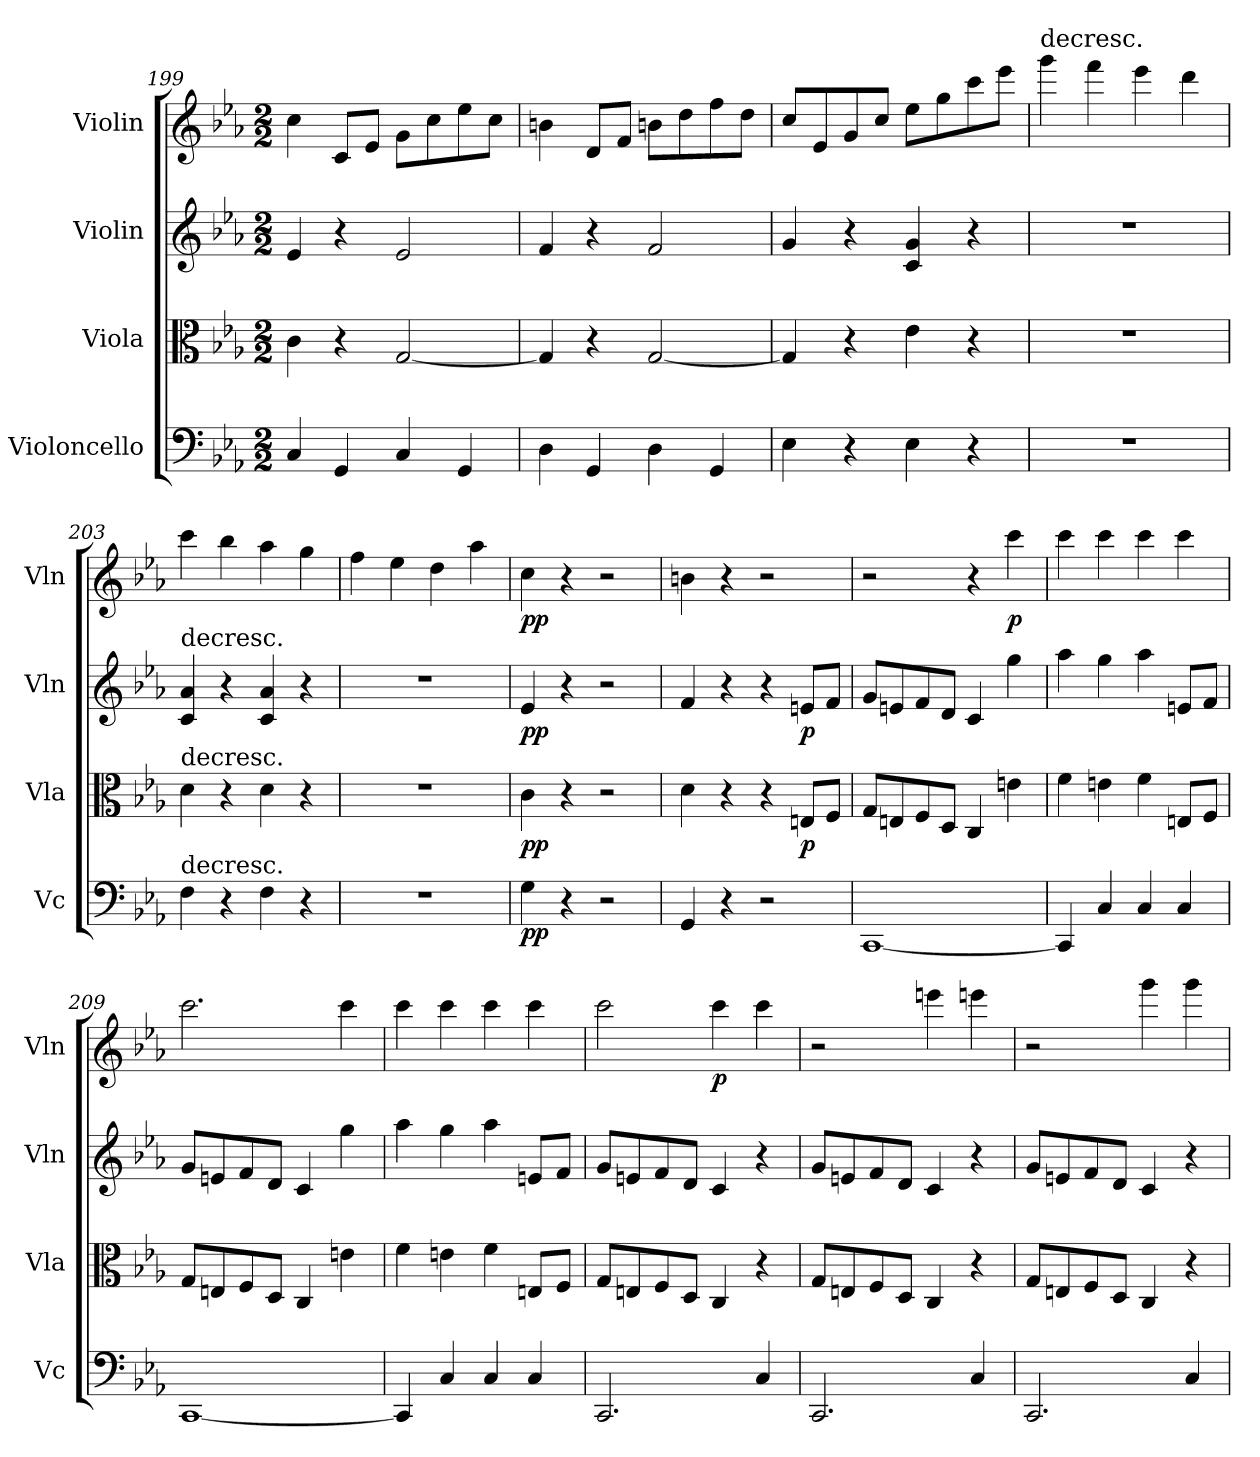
**kern	**dynam	**kern	**dynam	**kern	**dynam	**kern	**dynam
*part4	*part4	*part3	*part3	*part2	*part2	*part1	*part1
*staff4	*staff4	*staff3	*staff3	*staff2	*staff2	*staff1	*staff1
*I"Violoncello	*	*I"Viola	*	*I"Violin	*	*I"Violin	*
*I'Vc	*	*I'Vla	*	*I'Vln	*	*I'Vln	*
*clefF4	*	*clefC3	*	*clefG2	*	*clefG2	*
*k[b-e-a-]	*	*k[b-e-a-]	*	*k[b-e-a-]	*	*k[b-e-a-]	*
*M2/2	*	*M2/2	*	*M2/2	*	*M2/2	*
=199	=199	=199	=199	=199	=199	=199	=199
4C/	.	4c\	.	4e-/	.	4cc\	.
4GG/	.	4r	.	4r	.	8c/L	.
.	.	.	.	.	.	8e-/J	.
4C/	.	[2G/	.	2e-/	.	8g\L	.
.	.	.	.	.	.	8cc\	.
4GG/	.	.	.	.	.	8ee-\	.
.	.	.	.	.	.	8cc\J	.
=200	=200	=200	=200	=200	=200	=200	=200
4D\	.	4G/]	.	4f/	.	4bn\	.
4GG/	.	4r	.	4r	.	8d/L	.
.	.	.	.	.	.	8f/J	.
4D\	.	[2G/	.	2f/	.	8bn\L	.
.	.	.	.	.	.	8dd\	.
4GG/	.	.	.	.	.	8ff\	.
.	.	.	.	.	.	8dd\J	.
=201	=201	=201	=201	=201	=201	=201	=201
4E-\	.	4G/]	.	4g/	.	8cc/L	.
.	.	.	.	.	.	8e-/	.
4r	.	4r	.	4r	.	8g/	.
.	.	.	.	.	.	8cc/J	.
4E-\	.	4e-\	.	4c/ 4g/	.	8ee-\L	.
.	.	.	.	.	.	8gg\	.
4r	.	4r	.	4r	.	8ccc\	.
.	.	.	.	.	.	8eee-\J	.
=202	=202	=202	=202	=202	=202	=202	=202
!	!	!	!	!	!	!LO:TX:t=decresc.	!
1r	.	1r	.	1r	.	4ggg\	.
.	.	.	.	.	.	4fff\	.
.	.	.	.	.	.	4eee-\	.
.	.	.	.	.	.	4ddd\	.
=203	=203	=203	=203	=203	=203	=203	=203
!	!	!	!	!LO:TX:t=decresc.	!	!	!
!	!	!LO:TX:t=decresc.	!	!	!	!	!
!LO:TX:t=decresc.	!	!	!	!	!	!	!
4F\	.	4d\	.	4c/ 4a-/	.	4ccc\	.
4r	.	4r	.	4r	.	4bb-\	.
4F\	.	4d\	.	4c/ 4a-/	.	4aa-\	.
4r	.	4r	.	4r	.	4gg\	.
=204	=204	=204	=204	=204	=204	=204	=204
1r	.	1r	.	1r	.	4ff\	.
.	.	.	.	.	.	4ee-\	.
.	.	.	.	.	.	4dd\	.
.	.	.	.	.	.	4aa-\	.
=205	=205	=205	=205	=205	=205	=205	=205
4G\	pp	4c\	pp	4e-/	pp	4cc\	pp
4r	.	4r	.	4r	.	4r	.
2r	.	2r	.	2r	.	2r	.
=206	=206	=206	=206	=206	=206	=206	=206
4GG/	.	4d\	.	4f/	.	4bn\	.
4r	.	4r	.	4r	.	4r	.
2r	.	4r	.	4r	.	2r	.
.	.	8En/L	p	8en/L	p	.	.
.	.	8F/J	.	8f/J	.	.	.
=207	=207	=207	=207	=207	=207	=207	=207
[1CC	.	8G/L	.	8g/L	.	2r	.
.	.	8En/	.	8en/	.	.	.
.	.	8F/	.	8f/	.	.	.
.	.	8D/J	.	8d/J	.	.	.
.	.	4C/	.	4c/	.	4r	.
.	.	4en\	.	4gg\	.	4ccc\	p
=208	=208	=208	=208	=208	=208	=208	=208
4CC/]	.	4f\	.	4aa-\	.	4ccc\	.
4C/	.	4en\	.	4gg\	.	4ccc\	.
4C/	.	4f\	.	4aa-\	.	4ccc\	.
4C/	.	8En/L	.	8en/L	.	4ccc\	.
.	.	8F/J	.	8f/J	.	.	.
=209	=209	=209	=209	=209	=209	=209	=209
[1CC	.	8G/L	.	8g/L	.	2.ccc\	.
.	.	8En/	.	8en/	.	.	.
.	.	8F/	.	8f/	.	.	.
.	.	8D/J	.	8d/J	.	.	.
.	.	4C/	.	4c/	.	.	.
.	.	4en\	.	4gg\	.	4ccc\	.
=210	=210	=210	=210	=210	=210	=210	=210
4CC/]	.	4f\	.	4aa-\	.	4ccc\	.
4C/	.	4en\	.	4gg\	.	4ccc\	.
4C/	.	4f\	.	4aa-\	.	4ccc\	.
4C/	.	8En/L	.	8en/L	.	4ccc\	.
.	.	8F/J	.	8f/J	.	.	.
=211	=211	=211	=211	=211	=211	=211	=211
2.CC/	.	8G/L	.	8g/L	.	2ccc\	.
.	.	8En/	.	8en/	.	.	.
.	.	8F/	.	8f/	.	.	.
.	.	8D/J	.	8d/J	.	.	.
.	.	4C/	.	4c/	.	4ccc\	p
4C/	.	4r	.	4r	.	4ccc\	.
=212	=212	=212	=212	=212	=212	=212	=212
2.CC/	.	8G/L	.	8g/L	.	2r	.
.	.	8En/	.	8en/	.	.	.
.	.	8F/	.	8f/	.	.	.
.	.	8D/J	.	8d/J	.	.	.
.	.	4C/	.	4c/	.	4eeen\	.
4C/	.	4r	.	4r	.	4eeen\	.
=213	=213	=213	=213	=213	=213	=213	=213
2.CC/	.	8G/L	.	8g/L	.	2r	.
.	.	8En/	.	8en/	.	.	.
.	.	8F/	.	8f/	.	.	.
.	.	8D/J	.	8d/J	.	.	.
.	.	4C/	.	4c/	.	4ggg\	.
4C/	.	4r	.	4r	.	4ggg\	.
=	=	=	=	=	=	=	=
*-	*-	*-	*-	*-	*-	*-	*-
